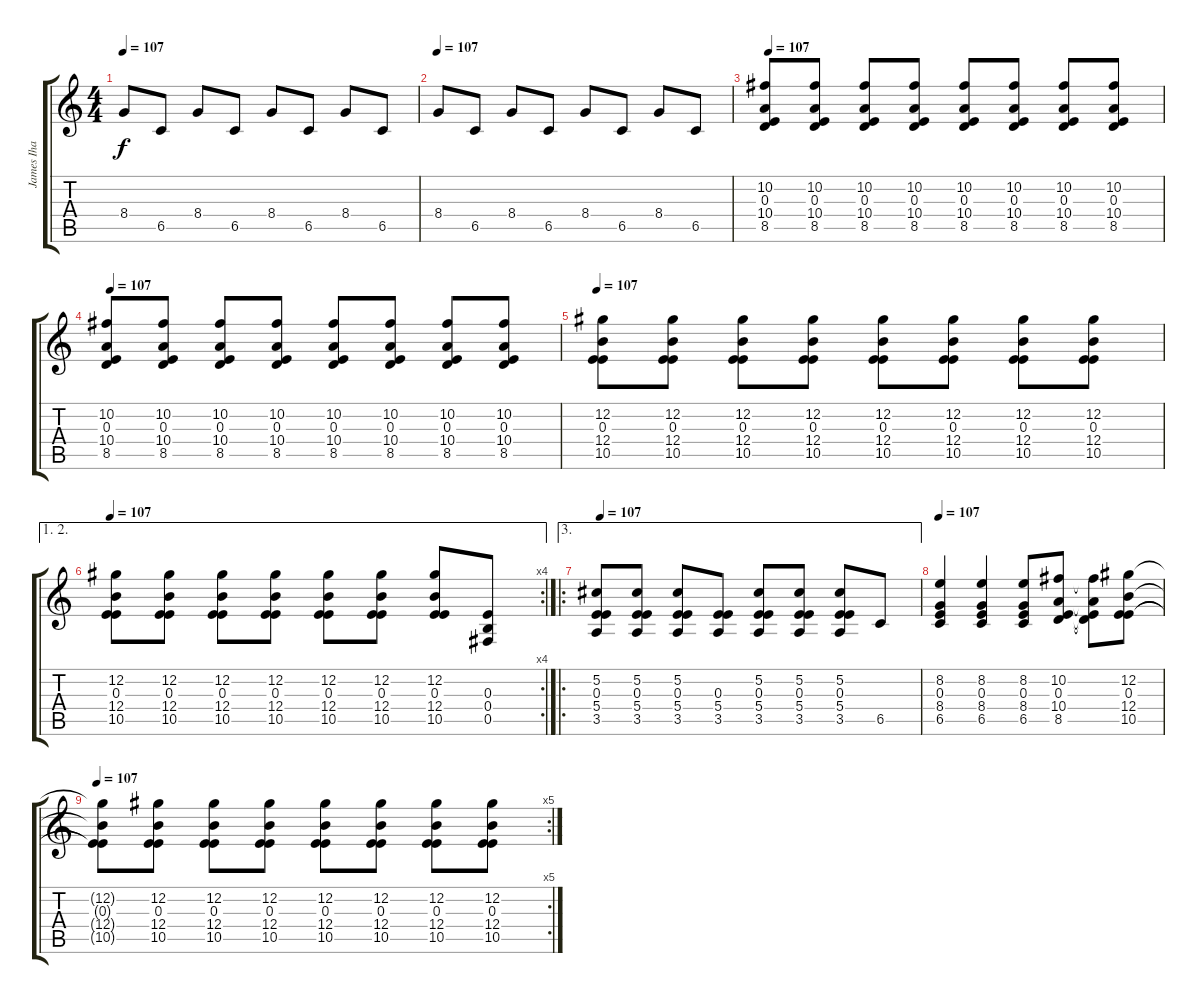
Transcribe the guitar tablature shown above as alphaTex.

\track ("James Iha" "James Iha") {instrument overdrivenguitar}
\staff {score tabs}
\tuning (Db4 Ab3 E3 B2 Gb2 Db2) {hide}
\ts (4 4)
\tempo 107
\clef g2
\ks c
8.4.8{dy f} 6.5.8 8.4.8 6.5.8 8.4.8 6.5.8 8.4.8 6.5.8 |
\tempo 107
8.4.8 6.5.8 8.4.8 6.5.8 8.4.8 6.5.8 8.4.8 6.5.8 |
\tempo 107
(10.2 0.3 10.4 8.5).8 (10.2 0.3 10.4 8.5).8 (10.2 0.3 10.4 8.5).8 (10.2 0.3 10.4 8.5).8 (10.2 0.3 10.4 8.5).8 (10.2 0.3 10.4 8.5).8 (10.2 0.3 10.4 8.5).8 (10.2 0.3 10.4 8.5).8 |
\tempo 107
(10.2 0.3 10.4 8.5).8 (10.2 0.3 10.4 8.5).8 (10.2 0.3 10.4 8.5).8 (10.2 0.3 10.4 8.5).8 (10.2 0.3 10.4 8.5).8 (10.2 0.3 10.4 8.5).8 (10.2 0.3 10.4 8.5).8 (10.2 0.3 10.4 8.5).8 |
\tempo 107
(12.2 0.3 12.4 10.5).8 (12.2 0.3 12.4 10.5).8 (12.2 0.3 12.4 10.5).8 (12.2 0.3 12.4 10.5).8 (12.2 0.3 12.4 10.5).8 (12.2 0.3 12.4 10.5).8 (12.2 0.3 12.4 10.5).8 (12.2 0.3 12.4 10.5).8 |
\ae (1 2)
\rc 4
\tempo 107
(12.2 0.3 12.4 10.5).8 (12.2 0.3 12.4 10.5).8 (12.2 0.3 12.4 10.5).8 (12.2 0.3 12.4 10.5).8 (12.2 0.3 12.4 10.5).8 (12.2 0.3 12.4 10.5).8 (12.2 0.3 12.4 10.5).8 (0.3 0.4 0.5).8 |
\ae 3
\ro
\tempo 107
(5.2 0.3 5.4 3.5).8 (5.2 0.3 5.4 3.5).8 (5.2 0.3 5.4 3.5).8 (0.3 5.4 3.5).8 (5.2 0.3 5.4 3.5).8 (5.2 0.3 5.4 3.5).8 (5.2 0.3 5.4 3.5).8 6.5.8 |
\tempo 107
(8.2 0.3 8.4 6.5).4 (8.2 0.3 8.4 6.5).4 (8.2 0.3 8.4 6.5).8 (10.2 0.3 10.4 8.5).8 (10.2{t} 0.3{t} 10.4{t} 8.5{t}).8 (12.2 0.3 12.4 10.5).8 |
\rc 5
\tempo 107
(12.2{t} 0.3{t} 12.4{t} 10.5{t}).8 (12.2 0.3 12.4 10.5).8 (12.2 0.3 12.4 10.5).8 (12.2 0.3 12.4 10.5).8 (12.2 0.3 12.4 10.5).8 (12.2 0.3 12.4 10.5).8 (12.2 0.3 12.4 10.5).8 (12.2 0.3 12.4 10.5).8
